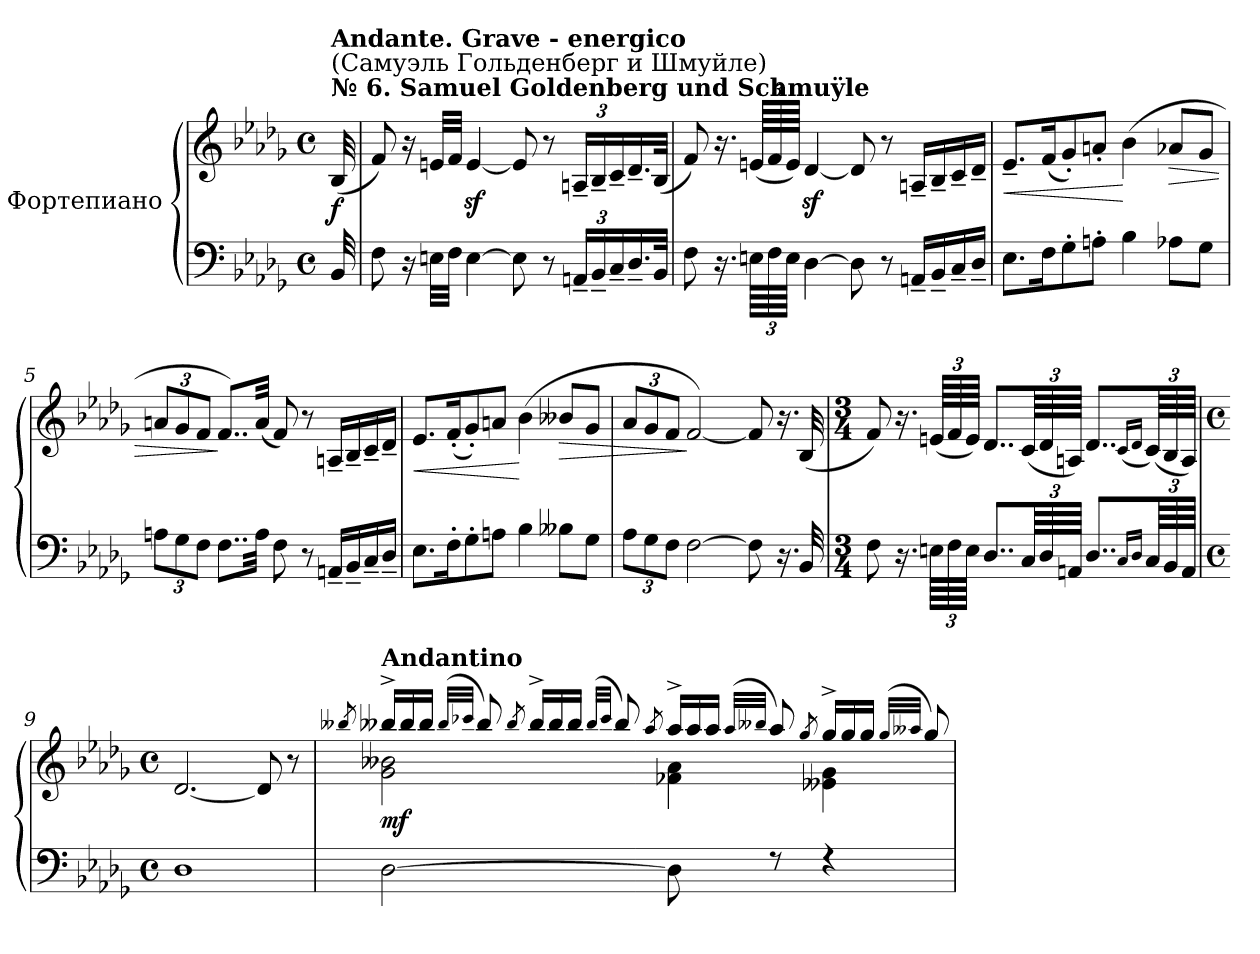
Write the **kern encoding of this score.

**kern	**kern	**dynam
*part1	*part1	*part1
*staff2	*staff1	*staff1/2
*I"Фортепиано	*	*
*clefF4	*clefG2	*
*k[b-e-a-d-g-]	*k[b-e-a-d-g-]	*
*M4/4	*M4/4	*
*met(c)	*met(c)	*
*MM50	*MM50	*
=1	=1	=1
!	!LO:TX:a:B:t=№ 6. Samuel Goldenberg und Schmuÿle	!
!	!LO:TX:a:t=(Самуэль Гольденберг и Шмуйле)	!
!	!LO:TX:a:B:t=Andante. Grave - energico	!
!	!	!LO:DY:b
32BB-/	(32B-/	f
=2	=2	=2
8F\	8f/)	.
16r	16r	.
32En\LLL	32en/LLL	.
32F\JJJ	32f/JJJ	.
[4E\	[4ez</	.
8E\]	8e/]	.
8r	8r	.
*Xbrackettup	*Xbrackettup	*
24AAn~/LL	24An~/LL	.
24BB-~/	24B-~/	.
24C~/	24c~/	.
16.D-~/	16.d-~/	.
32BB-/JJk	(32B-/JJk	.
=3	=3	=3
8F\	8f/)	.
16.r	16.r	.
96En\LLLL	(96en/LLLL	.
96F\	96f/	.
96E\JJJJ	96e/JJJJ)	.
[4D-\	[4d-z</	.
8D-\]	8d-/]	.
8r	8r	.
16AAn~/LL	16An~/LL	.
16BB-~/	16B-~/	.
16C~/	16c~/	.
16D-~/JJ	16d-~/JJ	.
!!LO:LB:g=z
=4	=4	=4
!	!	!LO:HP:b
8.E-\L	8.e-~/L	<
16F\K	(16f/K	.
8G-'\	8g-'/)	.
8An'\J	8an'/J	.
4B-\	(4b-\	[
!	!	!LO:HP:b
8A-X\L	8a-X/L	>
8G-\J	8g-/J	.
=5	=5	=5
12An\L	12an/L	.
12G-\	12g-/	.
12F\J	12f/J	.
8..F\L	8..f/L)	]
32A\Jkk	(32a/Jkk	.
8F\	8f/)	.
8r	8r	.
16AAn~/LL	16An~/LL	.
16BB-~/	16B-~/	.
16C~/	16c~/	.
16D-~/JJ	16d-~/JJ	.
!!LO:LB:g=z
=6	=6	=6
!	!	!LO:HP:b
8.E-\L	8.e-/L	<
16F'\K	(16f'/K	.
8G-'\	8g-'/)	.
8An\J	8an/J	.
4B-\	(>4b-\	[
!	!	!LO:HP:b
8B--X\L	8b--X/L	>
8G-\J	8g-/J	.
=7	=7	=7
12A-\L	12a-/L	.
12G-\	12g-/	.
12F\J	12f/J	.
[2F\	[2f/)	]
8F\]	8f/]	.
16.r	16.r	.
*	*MM40	*
32BB-/	(32B-/	.
!!LO:LB:g=z
=8	=8	=8
*M3/4	*M3/4	*
8F\	8f/)	.
16.r	16.r	.
*	*MM30	*
96En\LLLL	(96en/LLLL	.
96F\	96f/	.
96E\JJJJ	96e/JJJJ)	.
8..D-/L	8..d-/L	.
96C/LLL	(96c/LLL	.
96D-/	96d-/	.
96AAn/JJJJ	96An/JJJJ)	.
8..D-/L	8..d-/L	.
16qC/LL	(16qc/LL	.
16qD-/JJ	16qd-/JJ	.
96C/LLL	(96c/LLL)	.
96BB-/	96B-/	.
96AA/JJJJ	96A/JJJJ)	.
=9	=9	=9
*M4/4	*M4/4	*
*met(c)	*met(c)	*
*	*MM60	*
*^	*	*
1ryy	1D-	[2.d-/	.
.	.	8d-/]	.
.	.	8r	.
*v	*v	*	*
!!LO:PB:g=z
=10	=10	=10
.	8qbb--X/	.
*	*Xtuplet	*
*	*^	*
!	!LO:TX:a:B:t=Andantino	!	!
!	!	!	!LO:DY:b
[2D-\	24bb--^/LL	2g-\ 2b--X\	mf
.	24bb--/	.	.
.	24bb--/JJ	.	.
.	(>32qbb--/LLL	.	.
.	32qccc-X/JJJ	.	.
.	8bb--/)	.	.
.	8qbb--/	.	.
.	24bb--^/LL	.	.
.	24bb--/	.	.
.	24bb--/JJ	.	.
.	(>32qbb--/LLL	.	.
.	32qccc-/JJJ	.	.
.	8bb--/)	.	.
.	8qaa-/	.	.
8D-\]	24aa-^/LL	4f-X\ 4a-\	.
.	24aa-/	.	.
.	24aa-/JJ	.	.
.	(>32qaa-/LLL	.	.
.	32qbb--X/JJJ	.	.
8rF	8aa-/)	.	.
.	8qgg-/	.	.
4rF	24gg-^/LL	4e--X\ 4g-\	.
.	24gg-/	.	.
.	24gg-/JJ	.	.
.	(>32qgg-/LLL	.	.
.	32qaa--X/JJJ	.	.
.	8gg-/)	.	.
*	*v	*v	*
=	=	=
*-	*-	*-
